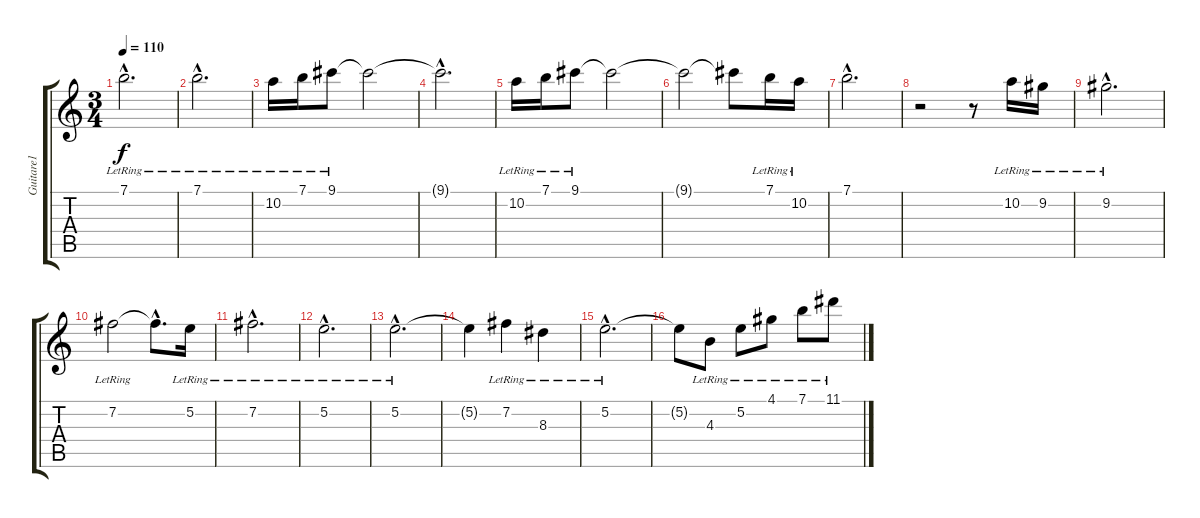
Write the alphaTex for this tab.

\track ("Guitare1" "Guitare1") {instrument acousticguitarnylon}
\staff {score tabs}
\tuning (E4 B3 G3 D3 A2 E2) {hide}
\ts (3 4)
\tempo 110
\clef g2
\ks c
7.1{hac lr}.2{d dy f instrument acousticguitarnylon} |
7.1{hac lr}.2{d} |
10.2{lr}.16 7.1{lr}.16 9.1{lr}.8 9.1{t}.2 |
9.1{hac t}.2{d} |
10.2{lr}.16 7.1{lr}.16 9.1{lr}.8 9.1{t}.2 |
9.1{t}.2 9.1{t}.8 7.1{lr}.16 10.2{lr}.16 |
7.1{hac}.2{d} |
r.2 r.8 10.2{lr}.16 9.2{lr}.16 |
9.2{hac lr}.2{d} |
7.2{lr}.2 7.2{hac t}.8{d} 5.2{lr}.16 |
7.2{hac lr}.2{d} |
5.2{hac lr}.2{d} |
5.2{hac lr}.2{d} |
5.2{t}.4 7.2{lr}.4 8.3{lr}.4 |
5.2{hac lr}.2{d} |
5.2{t}.8 4.3{lr}.8 5.2{lr}.8 4.1{lr}.8 7.1{lr}.8 11.1{lr}.8
